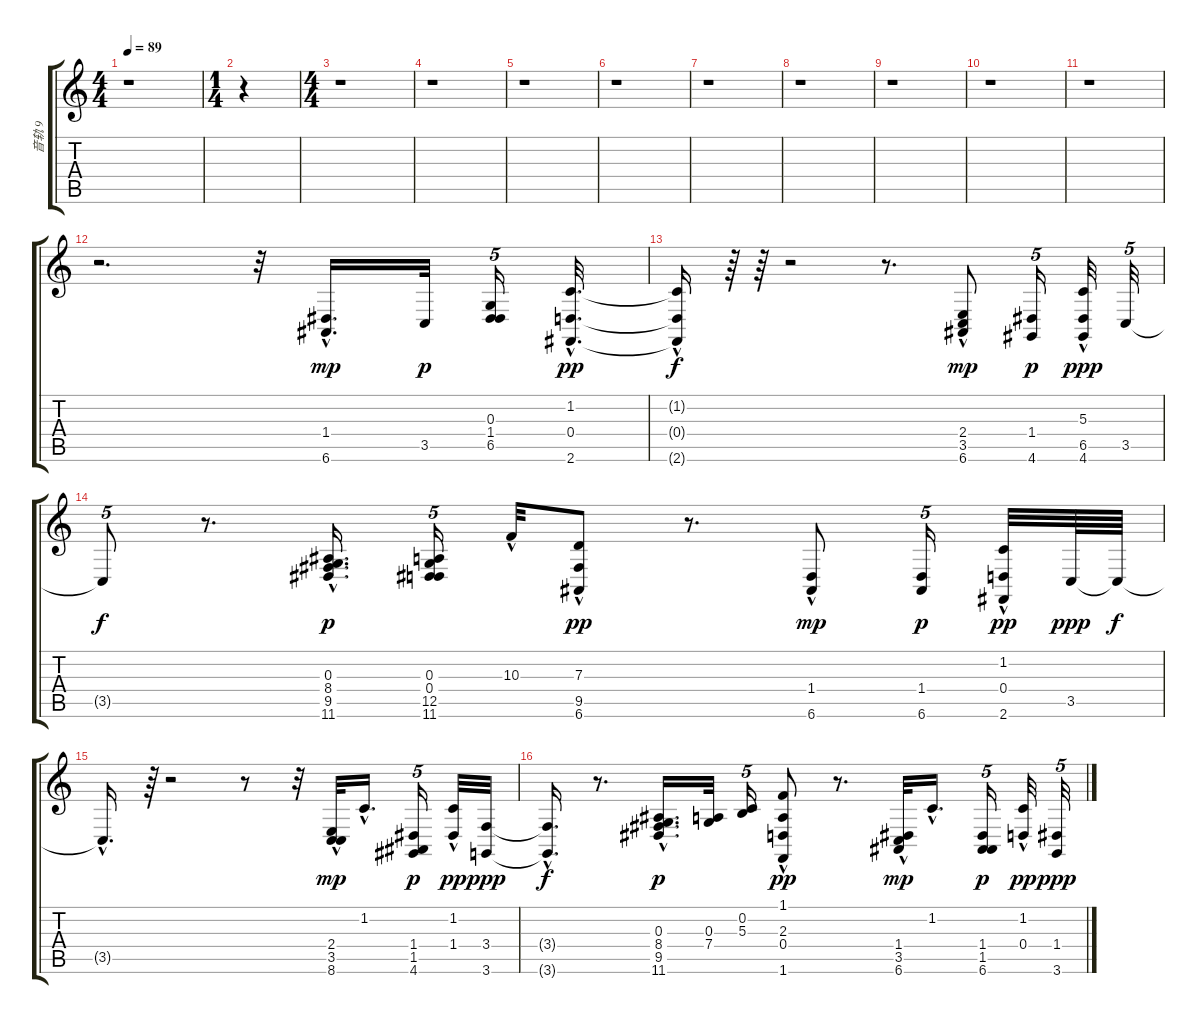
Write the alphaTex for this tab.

\track ("音轨 9" "音轨 9") {instrument brasssection}
\staff {score tabs}
\tuning (E4 B3 G3 D3 A2 E2) {hide}
\ts (4 4)
\tempo 89
\clef g2
\ks c
r.1{dy mp instrument brasssection} |
\ts (1 4)
r.4 |
\ts (4 4)
r.1 |
r.1 |
r.1 |
r.1 |
r.1 |
r.1 |
r.1 |
r.1 |
r.1 |
r.2{d} r.32 (1.4{hac} 6.6{hac}).16{d instrument acousticguitarsteel} 3.5.32{dy p} (0.3 1.4 6.5).16{tu (5 4)} (1.2{hac} 0.4{hac} 2.6{hac}).32{d dy pp} |
(1.2{hac t} 0.4{hac t} 2.6{hac t}).16{dy f} r.64 r.64 r.2 r.8{d} (2.4{hac} 3.5{hac} 6.6{hac}).8{dy mp} (1.4 4.6).16{tu (5 4) dy p} (5.3{hac} 6.5{hac} 4.6{hac}).32{dy ppp} 3.5.32{tu (5 4)} |
3.5{t}.8{tu (5 4) dy f} r.8{d} (0.3{hac} 8.4{hac} 9.5{hac} 11.6{hac}).16{d dy p} (0.3 0.4 12.5 11.6).16{tu (5 4)} 10.3{hac}.32 (7.3{hac} 9.5{hac} 6.6).8{dy pp} r.8{d} (1.4{hac} 6.6{hac}).8{dy mp} (1.4 6.6).16{tu (5 4) dy p} (1.2{hac} 0.4{hac} 2.6{hac}).32{dy pp} 3.5.64{dy ppp} 3.5{t}.64{dy f} |
3.5{hac t}.16{d} r.64{tu (5 4)} r.2 r.8 r.32 (2.4{hac} 3.5 8.6{hac}).32{dy mp} 1.2{hac}.16{d} (1.4 1.5 4.6).16{tu (5 4) dy p} (1.2{hac} 1.4{hac}).32{dy pp} (3.4 3.6).32{dy ppp} |
(3.4{t} 3.6{hac t}).16{d dy f} r.8{d} (0.3{hac} 8.4{hac} 9.5{hac} 11.6{hac}).16{d dy p} (0.3 7.4).32 (0.2 5.3).16{tu (5 4)} (1.1{hac} 2.3{hac} 0.4{hac} 1.6).8{dy pp} r.8{d} (1.4{hac} 3.5 6.6{hac}).32{dy mp} 1.2{hac}.16{d} (1.4 1.5 6.6).16{tu (5 4) dy p} (1.2{hac} 0.4{hac}).32{dy pp} (1.4 3.6).32{tu (5 4) dy ppp}
